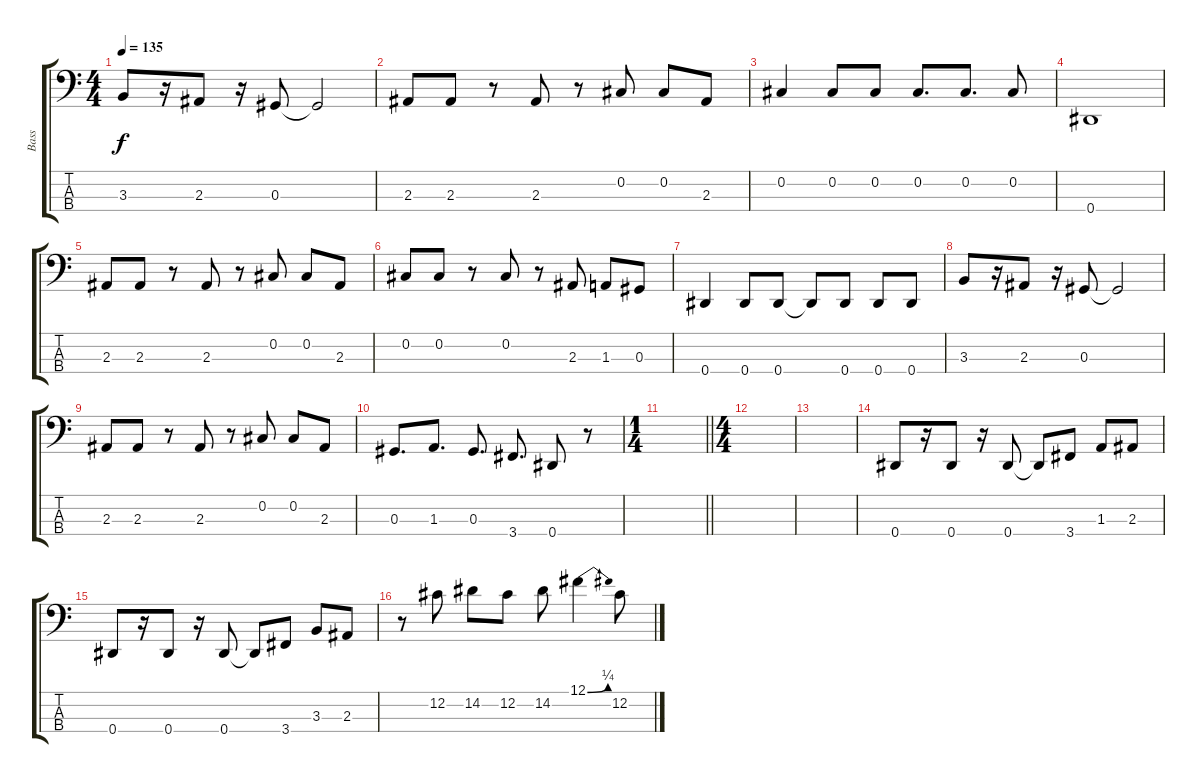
\track ("Bass" "Bass") {instrument electricbassfinger}
\staff {score tabs}
\tuning (Gb2 Db2 Ab1 Eb1) {hide}
\ts (4 4)
\tempo 135
\clef f4
\ks c
3.3.8{dy f} r.16 2.3.8 r.16 0.3.8 0.3{t}.2 |
2.3.8 2.3.8 r.8 2.3.8 r.8 0.2.8 0.2.8 2.3.8 |
0.2.4 0.2.8 0.2.8 0.2.8{d} 0.2.8{d} 0.2.8 |
0.4.1 |
2.3.8 2.3.8 r.8 2.3.8 r.8 0.2.8 0.2.8 2.3.8 |
0.2.8 0.2.8 r.8 0.2.8 r.8 2.3.8 1.3.8 0.3.8 |
0.4.4 0.4.8 0.4.8 0.4{t}.8 0.4.8 0.4.8 0.4.8 |
3.3.8 r.16 2.3.8 r.16 0.3.8 0.3{t}.2 |
2.3.8 2.3.8 r.8 2.3.8 r.8 0.2.8 0.2.8 2.3.8 |
0.3.8{d} 1.3.8{d} 0.3.8{d} 3.4.8{d} 0.4.8 r.8 |
\ts (1 4)
\barLineRight lightlight
|
\ts (4 4)
|
|
0.4.8 r.16 0.4.8 r.16 0.4.8 0.4{t}.8 3.4.8 1.3.8 2.3.8 |
0.4.8 r.16 0.4.8 r.16 0.4.8 0.4{t}.8 3.4.8 3.3.8 2.3.8 |
r.8 12.2.8 14.2.8 12.2.8 14.2.8 12.1{be (bend 0 0 60 1)}.4 12.2.8
